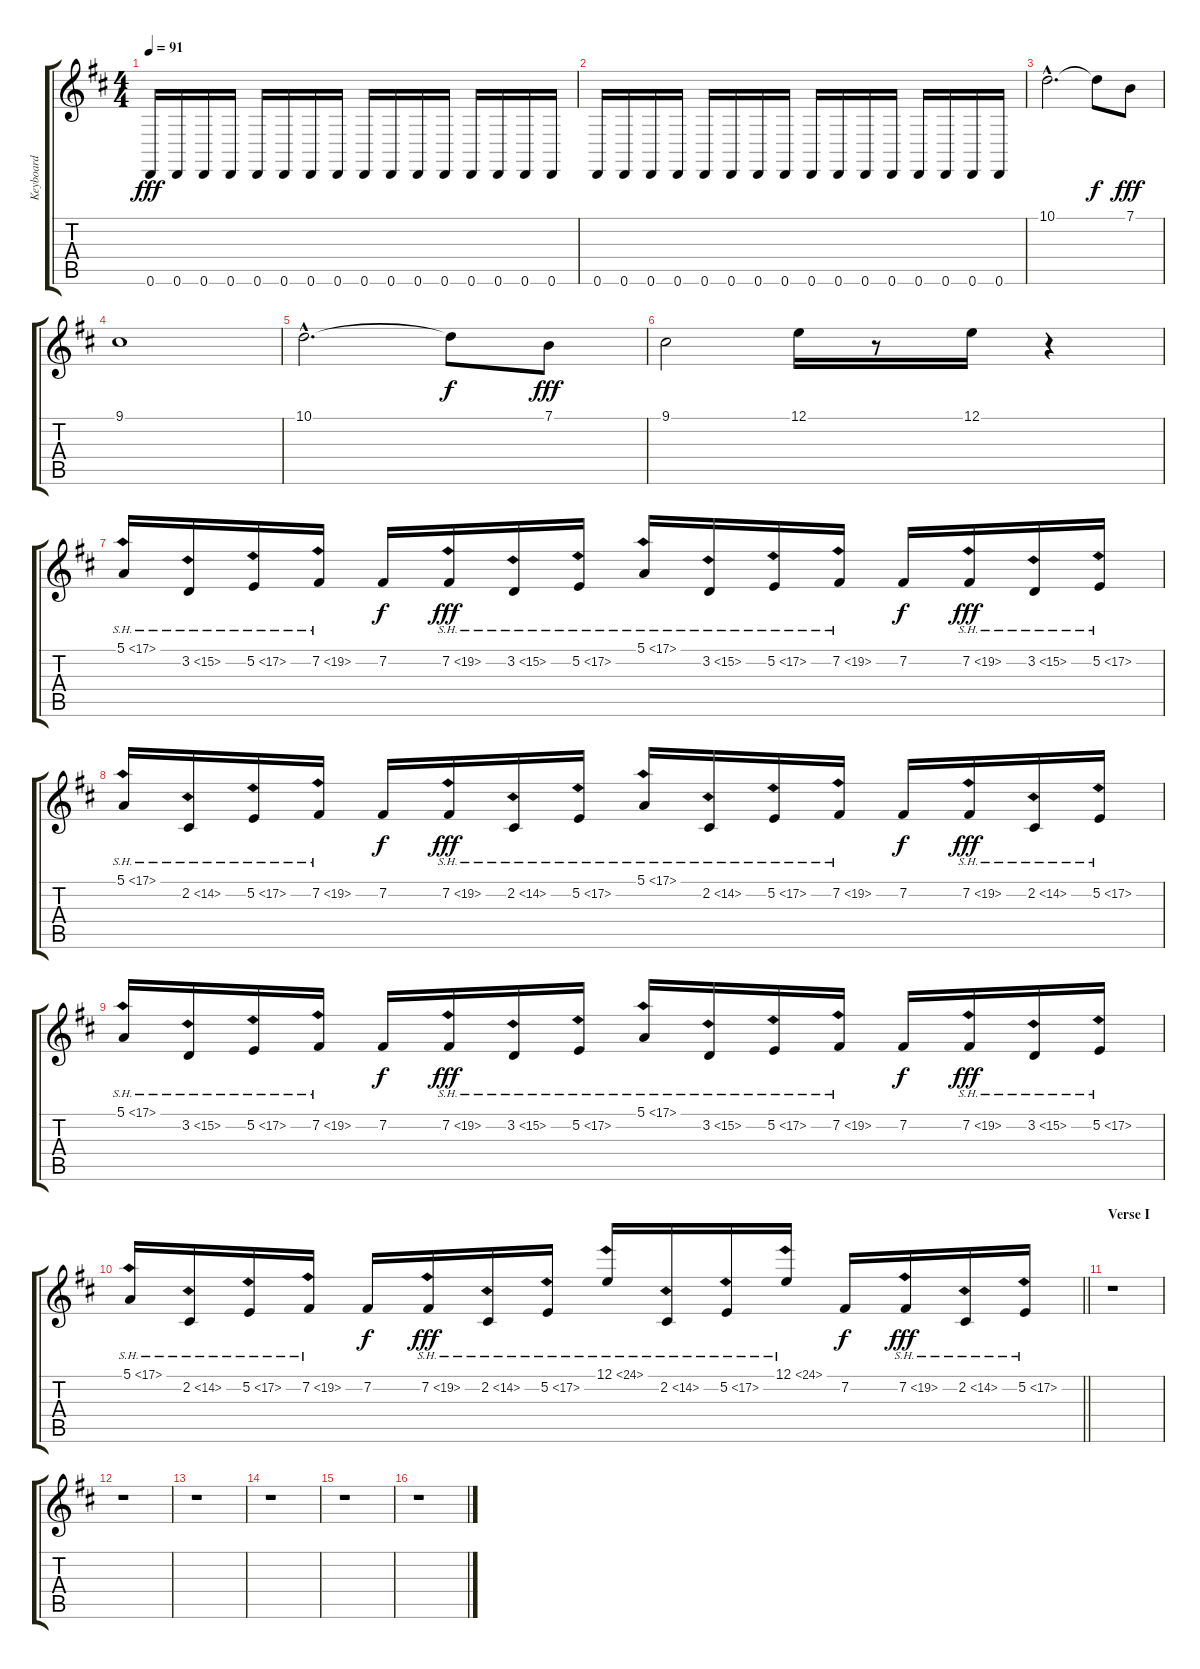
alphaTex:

\track ("Keyboard" "Keyboard") {instrument lead1square}
\staff {score tabs}
\tuning (E4 B3 G3 D3 A2 D2) {hide}
\ts (4 4)
\tempo 91
\clef g2
\ks d
0.6.16{dy fff instrument lead1square} 0.6.16 0.6.16 0.6.16 0.6.16 0.6.16 0.6.16 0.6.16 0.6.16 0.6.16 0.6.16 0.6.16 0.6.16 0.6.16 0.6.16 0.6.16 |
0.6.16 0.6.16 0.6.16 0.6.16 0.6.16 0.6.16 0.6.16 0.6.16 0.6.16 0.6.16 0.6.16 0.6.16 0.6.16 0.6.16 0.6.16 0.6.16 |
10.1{hac}.2{d volume 11 instrument stringensemble1} 10.1{t}.8{dy f} 7.1.8{dy fff} |
9.1.1 |
10.1{hac}.2{d volume 11 instrument stringensemble1} 10.1{t}.8{dy f} 7.1.8{dy fff} |
9.1.2 12.1.16 r.8 12.1.16 r.4 |
5.1{sh 12}.16{instrument lead2sawtooth} 3.2{sh 12}.16 5.2{sh 12}.16 7.2{sh 12}.16 7.2.16{dy f} 7.2{sh 12}.16{dy fff} 3.2{sh 12}.16 5.2{sh 12}.16 5.1{sh 12}.16{instrument lead2sawtooth} 3.2{sh 12}.16 5.2{sh 12}.16 7.2{sh 12}.16 7.2.16{dy f} 7.2{sh 12}.16{dy fff} 3.2{sh 12}.16 5.2{sh 12}.16 |
5.1{sh 12}.16{instrument lead2sawtooth} 2.2{sh 12}.16 5.2{sh 12}.16 7.2{sh 12}.16 7.2.16{dy f} 7.2{sh 12}.16{dy fff} 2.2{sh 12}.16 5.2{sh 12}.16 5.1{sh 12}.16{instrument lead2sawtooth} 2.2{sh 12}.16 5.2{sh 12}.16 7.2{sh 12}.16 7.2.16{dy f} 7.2{sh 12}.16{dy fff} 2.2{sh 12}.16 5.2{sh 12}.16 |
5.1{sh 12}.16{instrument lead2sawtooth} 3.2{sh 12}.16 5.2{sh 12}.16 7.2{sh 12}.16 7.2.16{dy f} 7.2{sh 12}.16{dy fff} 3.2{sh 12}.16 5.2{sh 12}.16 5.1{sh 12}.16{instrument lead2sawtooth} 3.2{sh 12}.16 5.2{sh 12}.16 7.2{sh 12}.16 7.2.16{dy f} 7.2{sh 12}.16{dy fff} 3.2{sh 12}.16 5.2{sh 12}.16 |
\barLineRight lightlight
5.1{sh 12}.16{instrument lead2sawtooth} 2.2{sh 12}.16 5.2{sh 12}.16 7.2{sh 12}.16 7.2.16{dy f} 7.2{sh 12}.16{dy fff} 2.2{sh 12}.16 5.2{sh 12}.16 12.1{sh 12}.16{instrument lead2sawtooth} 2.2{sh 12}.16 5.2{sh 12}.16 12.1{sh 12}.16 7.2.16{dy f} 7.2{sh 12}.16{dy fff} 2.2{sh 12}.16 5.2{sh 12}.16 |
\section ("" "Verse I")
r.1 |
r.1 |
r.1 |
r.1 |
r.1 |
r.1
